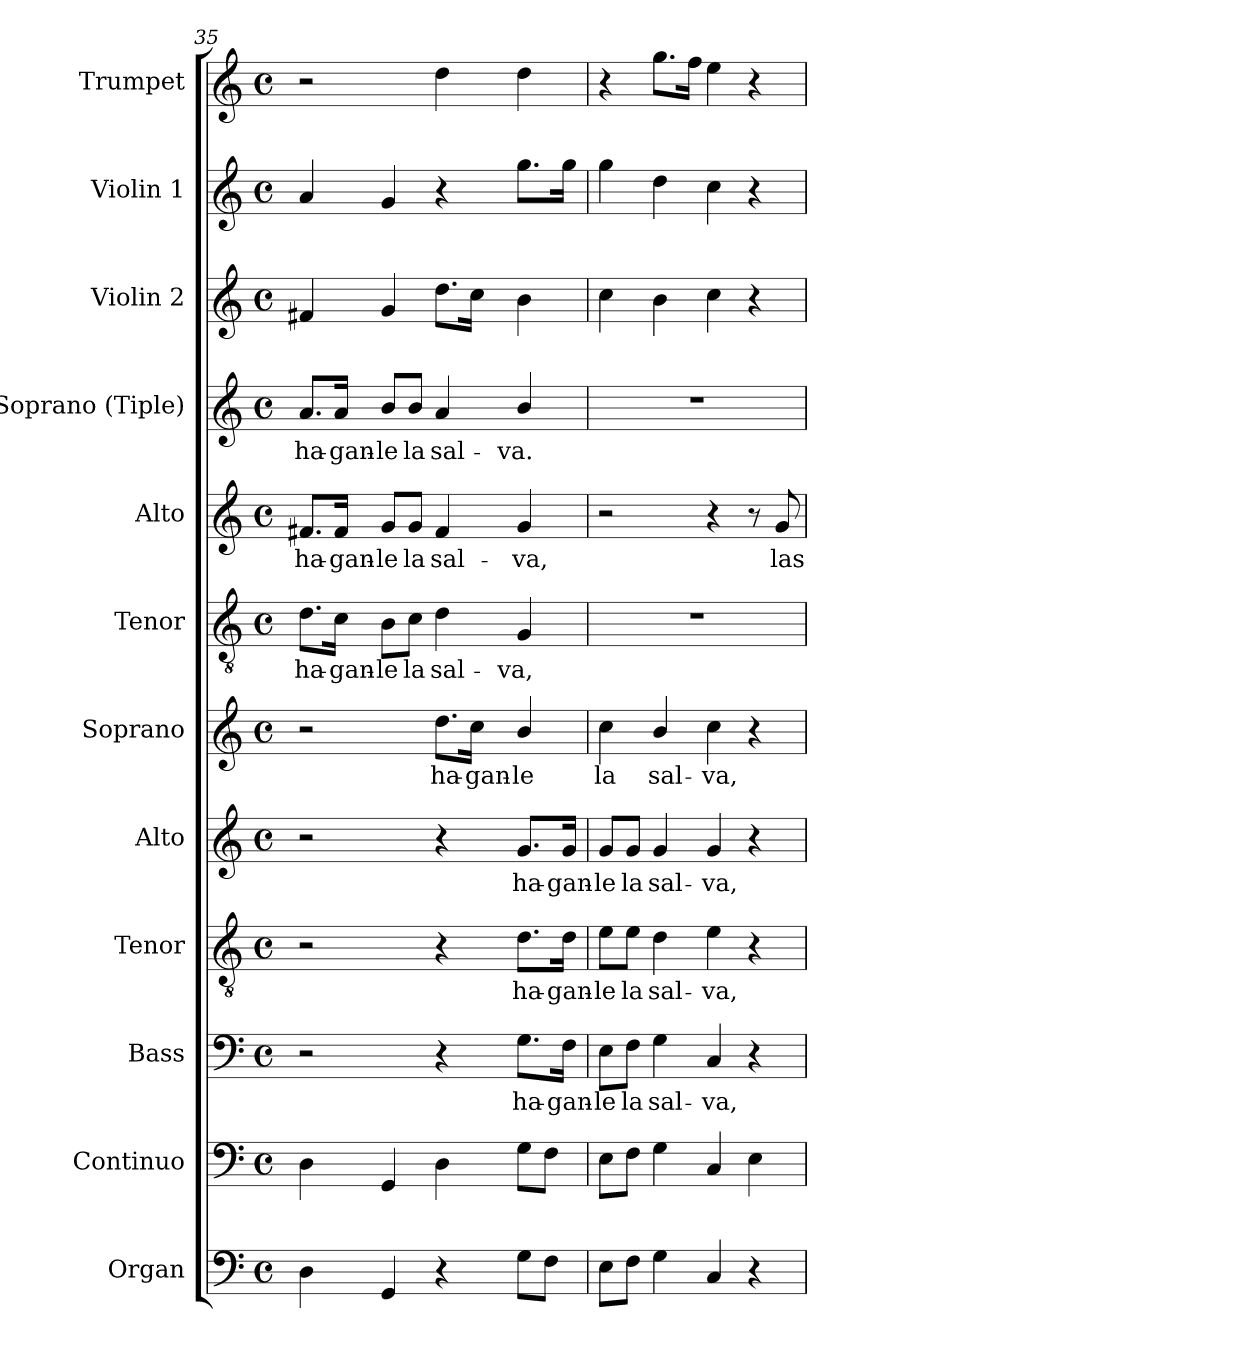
**kern	**kern	**kern	**text	**kern	**text	**kern	**text	**kern	**text	**kern	**text	**kern	**text	**kern	**text	**kern	**kern	**kern
*part12	*part11	*part10	*part10	*part9	*part9	*part8	*part8	*part7	*part7	*part6	*part6	*part5	*part5	*part4	*part4	*part3	*part2	*part1
*staff12	*staff11	*staff10	*staff10	*staff9	*staff9	*staff8	*staff8	*staff7	*staff7	*staff6	*staff6	*staff5	*staff5	*staff4	*staff4	*staff3	*staff2	*staff1
*I"Organ	*I"Continuo	*I"Bass	*	*I"Tenor	*	*I"Alto	*	*I"Soprano	*	*I"Tenor	*	*I"Alto	*	*I"Soprano (Tiple)	*	*I"Violin 2	*I"Violin 1	*I"Trumpet
*I'Org.	*I'Cont.	*I'B.	*	*I'T.	*	*I'A.	*	*I'S.	*	*I'T.	*	*I'A.	*	*I'S.	*	*I'Vln. 2	*I'Vln. 1	*I'Tpt.
*clefF4	*clefF4	*clefF4	*	*clefGv2	*	*clefG2	*	*clefG2	*	*clefGv2	*	*clefG2	*	*clefG2	*	*clefG2	*clefG2	*clefG2
*	*	*	*	*ITrd7c12	*	*	*	*	*	*ITrd7c12	*	*	*	*	*	*	*	*
*k[]	*k[]	*k[]	*	*k[]	*	*k[]	*	*k[]	*	*k[]	*	*k[]	*	*k[]	*	*k[]	*k[]	*k[]
*C:	*C:	*C:	*	*C:	*	*C:	*	*C:	*	*C:	*	*C:	*	*C:	*	*C:	*C:	*C:
*M4/4	*M4/4	*M4/4	*	*M4/4	*	*M4/4	*	*M4/4	*	*M4/4	*	*M4/4	*	*M4/4	*	*M4/4	*M4/4	*M4/4
*met(c)	*met(c)	*met(c)	*	*met(c)	*	*met(c)	*	*met(c)	*	*met(c)	*	*met(c)	*	*met(c)	*	*met(c)	*met(c)	*met(c)
=35	=35	=35	=35	=35	=35	=35	=35	=35	=35	=35	=35	=35	=35	=35	=35	=35	=35	=35
!	!	!	!	!	!	!	!	!	!	!	!LO:LY:b:color=#000000	!	!	!	!	!	!	!
!	!	!	!	!	!	!	!	!	!	!	!	!	!LO:LY:b:color=#000000	!	!	!	!	!
!	!	!	!	!	!	!	!	!	!	!	!	!	!	!	!LO:LY:b:color=#000000	!	!	!
4Di\	4Di\	2r	.	2r	.	2r	.	2r	.	8.Di\L	ha-	8.f#Xi/L	ha-	8.ai/L	ha-	4f#Xi/	4ai/	2r
!	!	!	!	!	!	!	!	!	!	!	!LO:LY:b:color=#000000	!	!	!	!	!	!	!
!	!	!	!	!	!	!	!	!	!	!	!	!	!LO:LY:b:color=#000000	!	!	!	!	!
!	!	!	!	!	!	!	!	!	!	!	!	!	!	!	!LO:LY:b:color=#000000	!	!	!
.	.	.	.	.	.	.	.	.	.	16Ci\Jk	-gan-	16f#i/Jk	-gan-	16ai/Jk	-gan-	.	.	.
!	!	!	!	!	!	!	!	!	!	!	!LO:LY:b:color=#000000	!	!	!	!	!	!	!
!	!	!	!	!	!	!	!	!	!	!	!	!	!LO:LY:b:color=#000000	!	!	!	!	!
!	!	!	!	!	!	!	!	!	!	!	!	!	!	!	!LO:LY:b:color=#000000	!	!	!
4GGi/	4GGi/	.	.	.	.	.	.	.	.	8BBi\L	-le	8gi/L	-le	8bi/L	-le	4gi/	4gi/	.
!	!	!	!	!	!	!	!	!	!	!	!LO:LY:b:color=#000000	!	!	!	!	!	!	!
!	!	!	!	!	!	!	!	!	!	!	!	!	!LO:LY:b:color=#000000	!	!	!	!	!
!	!	!	!	!	!	!	!	!	!	!	!	!	!	!	!LO:LY:b:color=#000000	!	!	!
.	.	.	.	.	.	.	.	.	.	8Ci\J	la	8gi/J	la	8bi/J	la	.	.	.
!	!	!	!	!	!	!	!	!	!LO:LY:b:color=#000000	!	!	!	!	!	!	!	!	!
!	!	!	!	!	!	!	!	!	!	!	!LO:LY:b:color=#000000	!	!	!	!	!	!	!
!	!	!	!	!	!	!	!	!	!	!	!	!	!LO:LY:b:color=#000000	!	!	!	!	!
!	!	!	!	!	!	!	!	!	!	!	!	!	!	!	!LO:LY:b:color=#000000	!	!	!
4r	4Di\	4r	.	4r	.	4r	.	8.ddi\L	ha-	4Di\	sal-	4f#i/	sal-	4ai/	sal-	8.ddi\L	4r	4ddi\
!	!	!	!	!	!	!	!	!	!LO:LY:b:color=#000000	!	!	!	!	!	!	!	!	!
.	.	.	.	.	.	.	.	16cci\Jk	-gan-	.	.	.	.	.	.	16cci\Jk	.	.
!	!	!	!LO:LY:b:color=#000000	!	!	!	!	!	!	!	!	!	!	!	!	!	!	!
!	!	!	!	!	!LO:LY:b:color=#000000	!	!	!	!	!	!	!	!	!	!	!	!	!
!	!	!	!	!	!	!	!LO:LY:b:color=#000000	!	!	!	!	!	!	!	!	!	!	!
!	!	!	!	!	!	!	!	!	!LO:LY:b:color=#000000	!	!	!	!	!	!	!	!	!
!	!	!	!	!	!	!	!	!	!	!	!LO:LY:b:color=#000000	!	!	!	!	!	!	!
!	!	!	!	!	!	!	!	!	!	!	!	!	!LO:LY:b:color=#000000	!	!	!	!	!
!	!	!	!	!	!	!	!	!	!	!	!	!	!	!	!LO:LY:b:color=#000000	!	!	!
8Gi\L	8Gi\L	8.Gi\L	ha-	8.Di\L	ha-	8.gi/L	ha-	4bi/	-le	4GGi/	-va,	4gi/	-va,	4bi/	-va.	4bi\	8.ggi\L	4ddi\
8Fi\J	8Fi\J	.	.	.	.	.	.	.	.	.	.	.	.	.	.	.	.	.
!	!	!	!LO:LY:b:color=#000000	!	!	!	!	!	!	!	!	!	!	!	!	!	!	!
!	!	!	!	!	!LO:LY:b:color=#000000	!	!	!	!	!	!	!	!	!	!	!	!	!
!	!	!	!	!	!	!	!LO:LY:b:color=#000000	!	!	!	!	!	!	!	!	!	!	!
.	.	16Fi\Jk	-gan-	16Di\Jk	-gan-	16gi/Jk	-gan-	.	.	.	.	.	.	.	.	.	16ggi\Jk	.
=36	=36	=36	=36	=36	=36	=36	=36	=36	=36	=36	=36	=36	=36	=36	=36	=36	=36	=36
!	!	!	!LO:LY:b:color=#000000	!	!	!	!	!	!	!	!	!	!	!	!	!	!	!
!	!	!	!	!	!LO:LY:b:color=#000000	!	!	!	!	!	!	!	!	!	!	!	!	!
!	!	!	!	!	!	!	!LO:LY:b:color=#000000	!	!	!	!	!	!	!	!	!	!	!
!	!	!	!	!	!	!	!	!	!LO:LY:b:color=#000000	!	!	!	!	!	!	!	!	!
8Ei\L	8Ei\L	8Ei\L	-le	8Ei\L	-le	8gi/L	-le	4cci\	la	1r	.	2r	.	1r	.	4cci\	4ggi\	4r
!	!	!	!LO:LY:b:color=#000000	!	!	!	!	!	!	!	!	!	!	!	!	!	!	!
!	!	!	!	!	!LO:LY:b:color=#000000	!	!	!	!	!	!	!	!	!	!	!	!	!
!	!	!	!	!	!	!	!LO:LY:b:color=#000000	!	!	!	!	!	!	!	!	!	!	!
8Fi\J	8Fi\J	8Fi\J	la	8Ei\J	la	8gi/J	la	.	.	.	.	.	.	.	.	.	.	.
!	!	!	!LO:LY:b:color=#000000	!	!	!	!	!	!	!	!	!	!	!	!	!	!	!
!	!	!	!	!	!LO:LY:b:color=#000000	!	!	!	!	!	!	!	!	!	!	!	!	!
!	!	!	!	!	!	!	!LO:LY:b:color=#000000	!	!	!	!	!	!	!	!	!	!	!
!	!	!	!	!	!	!	!	!	!LO:LY:b:color=#000000	!	!	!	!	!	!	!	!	!
4Gi\	4Gi\	4Gi\	sal-	4Di\	sal-	4gi/	sal-	4bi/	sal-	.	.	.	.	.	.	4bi\	4ddi\	8.ggi\L
.	.	.	.	.	.	.	.	.	.	.	.	.	.	.	.	.	.	16ffi\Jk
!	!	!	!LO:LY:b:color=#000000	!	!	!	!	!	!	!	!	!	!	!	!	!	!	!
!	!	!	!	!	!LO:LY:b:color=#000000	!	!	!	!	!	!	!	!	!	!	!	!	!
!	!	!	!	!	!	!	!LO:LY:b:color=#000000	!	!	!	!	!	!	!	!	!	!	!
!	!	!	!	!	!	!	!	!	!LO:LY:b:color=#000000	!	!	!	!	!	!	!	!	!
4Ci/	4Ci/	4Ci/	-va,	4Ei\	-va,	4gi/	-va,	4cci\	-va,	.	.	4r	.	.	.	4cci\	4cci\	4eei\
4r	4Ei\	4r	.	4r	.	4r	.	4r	.	.	.	8r	.	.	.	4r	4r	4r
!	!	!	!	!	!	!	!	!	!	!	!	!	!LO:LY:b:color=#000000	!	!	!	!	!
.	.	.	.	.	.	.	.	.	.	.	.	8gi/	las	.	.	.	.	.
=	=	=	=	=	=	=	=	=	=	=	=	=	=	=	=	=	=	=
*-	*-	*-	*-	*-	*-	*-	*-	*-	*-	*-	*-	*-	*-	*-	*-	*-	*-	*-
